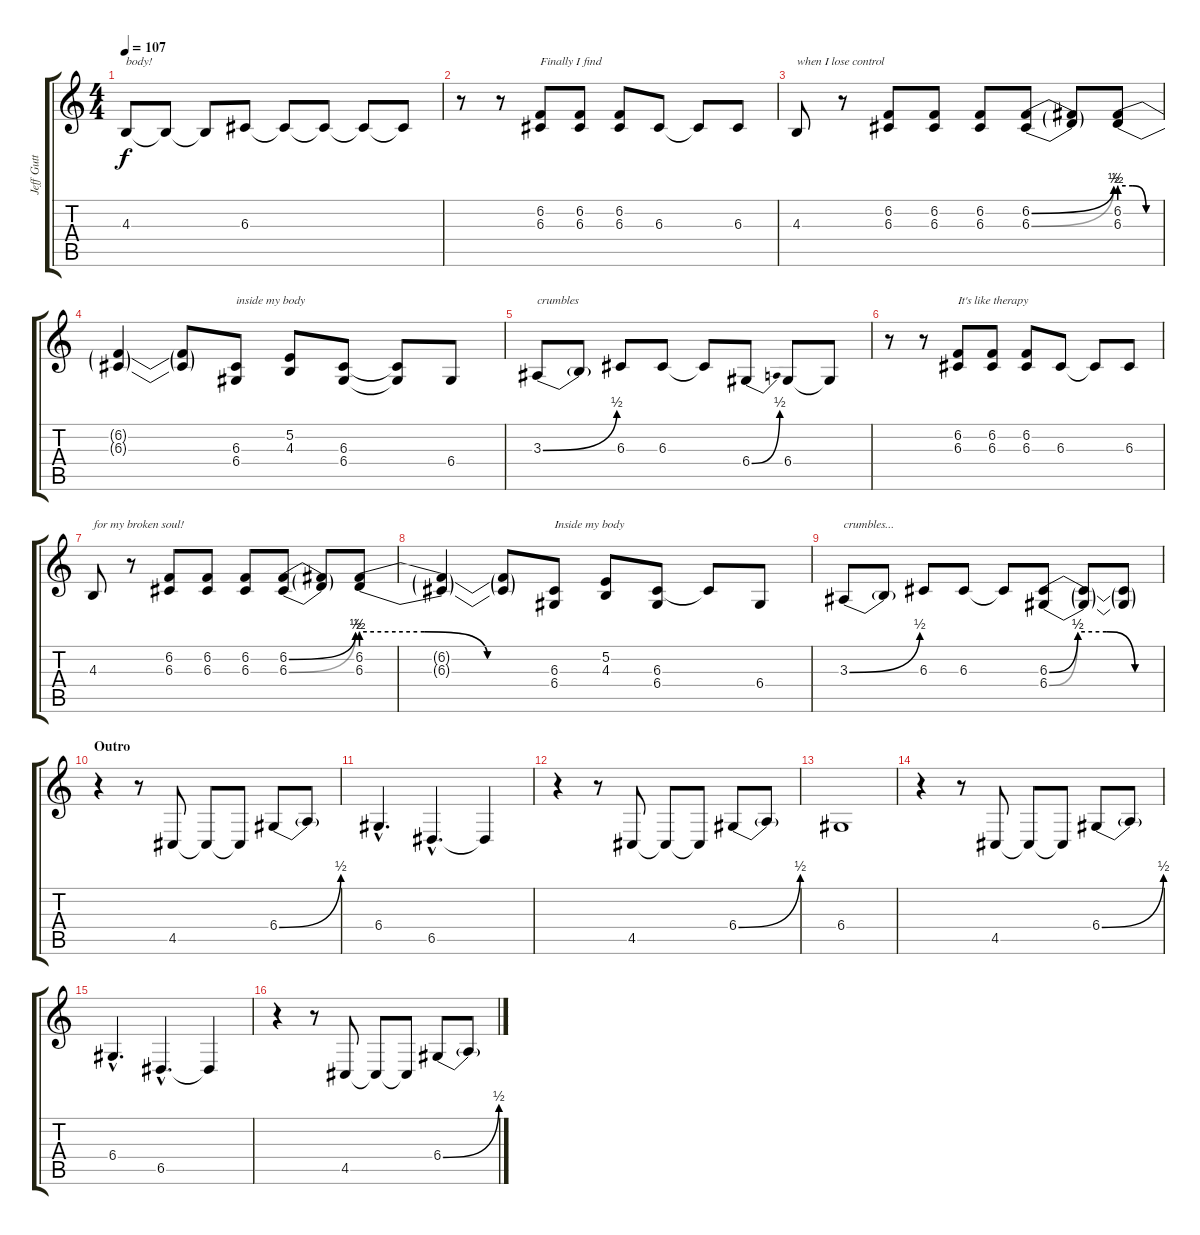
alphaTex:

\track ("Jeff Gutt (Vocals)" "Jeff Gutt ") {instrument harmonica}
\staff {score tabs}
\tuning (E4 B3 G3 D3 A2 E2) {hide}
\ts (4 4)
\tempo 107
\clef g2
\ks c
4.3.8{txt "body!" dy f} 4.3{t}.8 4.3{t}.8 6.3.8 6.3{t}.8 6.3{t}.8 6.3{t}.8 6.3{t}.8 |
r.8 r.8 (6.2 6.3).8{txt "Finally I find"} (6.2 6.3).8 (6.2 6.3).8 6.3.8 6.3{t}.8 6.3.8 |
4.3.8{txt "when I lose control"} r.8 (6.2 6.3).8 (6.2 6.3).8 (6.2 6.3).8 (6.2{be (bend 0 0 60 2)} 6.3{be (bend 0 0 60 2)}).8 (6.2{t} 6.3{t}).8 (6.2{be (custom 0 2 20 2 40 0 60 0)} 6.3{be (custom 0 2 20 2 40 0 60 0)}).8 |
(6.2{t} 6.3{t}).4 (6.2{t} 6.3{t}).8 (6.3 6.4).8{txt "inside my body"} (5.2 4.3).8 (6.3 6.4).8 (6.3{t} 6.4{t}).8 6.4.8 |
3.3{be (bend 0 0 60 2)}.8{txt "crumbles"} 3.3{t}.8 6.3.8 6.3.8 6.3{t}.8 6.4{be (bend 0 0 60 2)}.8 6.4.8 6.4{t}.8 |
r.8 r.8 (6.2 6.3).8{txt "It's like therapy"} (6.2 6.3).8 (6.2 6.3).8 6.3.8 6.3{t}.8 6.3.8 |
4.3.8{txt "for my broken soul!"} r.8 (6.2 6.3).8 (6.2 6.3).8 (6.2 6.3).8 (6.2{be (bend 0 0 60 2)} 6.3{be (bend 0 0 60 2)}).8 (6.2{t} 6.3{t}).8 (6.2{be (custom 0 2 20 2 40 0 60 0)} 6.3{be (custom 0 2 20 2 40 0 60 0)}).8 |
(6.2{t} 6.3{t}).4 (6.2{t} 6.3{t}).8 (6.3 6.4).8{txt "Inside my body"} (5.2 4.3).8 (6.3 6.4).8 6.3{t}.8 6.4.8 |
3.3{be (bend 0 0 60 2)}.8{txt "crumbles..."} 3.3{t}.8 6.3.8 6.3.8 6.3{t}.8 (6.3{be (custom 0 0 15 2 30 2 45 0 60 0)} 6.4{be (custom 0 0 15 2 30 2 45 0 60 0)}).8 (6.3{t} 6.4{t}).8 (6.3{t} 6.4{t}).8 |
\section ("" "Outro")
r.4 r.8 4.5.8 4.5{t}.8 4.5{t}.8 6.4{be (bend 0 0 60 2)}.8 6.4{t}.8 |
6.4{hac}.4{d} 6.5{hac}.4{d} 6.5{t}.4 |
r.4 r.8 4.5.8 4.5{t}.8 4.5{t}.8 6.4{be (bend 0 0 60 2)}.8 6.4{t}.8 |
6.4.1 |
r.4 r.8 4.5.8 4.5{t}.8 4.5{t}.8 6.4{be (bend 0 0 60 2)}.8 6.4{t}.8 |
6.4{hac}.4{d} 6.5{hac}.4{d} 6.5{t}.4 |
r.4 r.8 4.5.8 4.5{t}.8 4.5{t}.8 6.4{be (bend 0 0 60 2)}.8 6.4{t}.8
